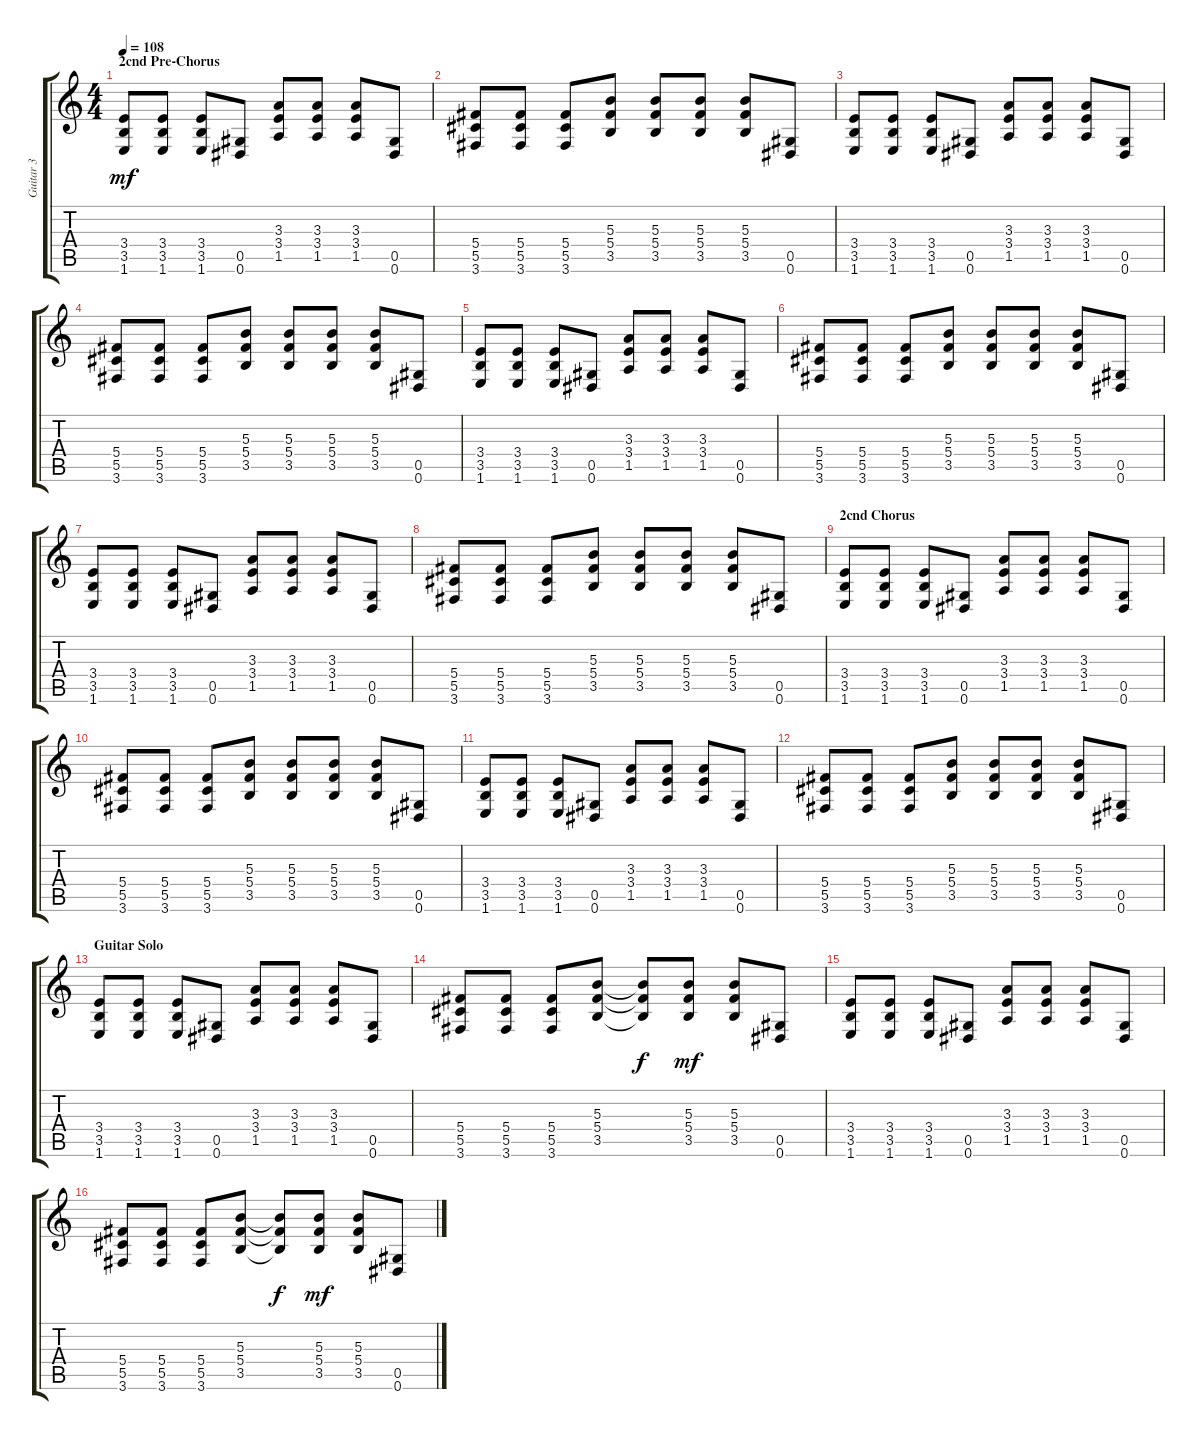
\track ("Guitar 3" "Guitar 3") {instrument electricguitarmuted}
\staff {score tabs}
\tuning (Eb4 Bb3 Gb3 Db3 Ab2 Eb2) {hide}
\ts (4 4)
\section ("" "2cnd Pre-Chorus")
\tempo 108
\clef g2
\ks c
(3.4 3.5 1.6).8{dy mf instrument distortionguitar} (3.4 3.5 1.6).8 (3.4 3.5 1.6).8 (0.5 0.6).8 (3.3 3.4 1.5).8 (3.3 3.4 1.5).8 (3.3 3.4 1.5).8 (0.5 0.6).8 |
(5.4 5.5 3.6).8 (5.4 5.5 3.6).8 (5.4 5.5 3.6).8 (5.3 5.4 3.5).8 (5.3 5.4 3.5).8 (5.3 5.4 3.5).8 (5.3 5.4 3.5).8 (0.5 0.6).8 |
(3.4 3.5 1.6).8 (3.4 3.5 1.6).8 (3.4 3.5 1.6).8 (0.5 0.6).8 (3.3 3.4 1.5).8 (3.3 3.4 1.5).8 (3.3 3.4 1.5).8 (0.5 0.6).8 |
(5.4 5.5 3.6).8 (5.4 5.5 3.6).8 (5.4 5.5 3.6).8 (5.3 5.4 3.5).8 (5.3 5.4 3.5).8 (5.3 5.4 3.5).8 (5.3 5.4 3.5).8 (0.5 0.6).8 |
(3.4 3.5 1.6).8 (3.4 3.5 1.6).8 (3.4 3.5 1.6).8 (0.5 0.6).8 (3.3 3.4 1.5).8 (3.3 3.4 1.5).8 (3.3 3.4 1.5).8 (0.5 0.6).8 |
(5.4 5.5 3.6).8 (5.4 5.5 3.6).8 (5.4 5.5 3.6).8 (5.3 5.4 3.5).8 (5.3 5.4 3.5).8 (5.3 5.4 3.5).8 (5.3 5.4 3.5).8 (0.5 0.6).8 |
(3.4 3.5 1.6).8 (3.4 3.5 1.6).8 (3.4 3.5 1.6).8 (0.5 0.6).8 (3.3 3.4 1.5).8 (3.3 3.4 1.5).8 (3.3 3.4 1.5).8 (0.5 0.6).8 |
(5.4 5.5 3.6).8 (5.4 5.5 3.6).8 (5.4 5.5 3.6).8 (5.3 5.4 3.5).8 (5.3 5.4 3.5).8 (5.3 5.4 3.5).8 (5.3 5.4 3.5).8 (0.5 0.6).8 |
\section ("" "2cnd Chorus")
(3.4 3.5 1.6).8 (3.4 3.5 1.6).8 (3.4 3.5 1.6).8 (0.5 0.6).8 (3.3 3.4 1.5).8 (3.3 3.4 1.5).8 (3.3 3.4 1.5).8 (0.5 0.6).8 |
(5.4 5.5 3.6).8 (5.4 5.5 3.6).8 (5.4 5.5 3.6).8 (5.3 5.4 3.5).8 (5.3 5.4 3.5).8 (5.3 5.4 3.5).8 (5.3 5.4 3.5).8 (0.5 0.6).8 |
(3.4 3.5 1.6).8 (3.4 3.5 1.6).8 (3.4 3.5 1.6).8 (0.5 0.6).8 (3.3 3.4 1.5).8 (3.3 3.4 1.5).8 (3.3 3.4 1.5).8 (0.5 0.6).8 |
(5.4 5.5 3.6).8 (5.4 5.5 3.6).8 (5.4 5.5 3.6).8 (5.3 5.4 3.5).8 (5.3 5.4 3.5).8 (5.3 5.4 3.5).8 (5.3 5.4 3.5).8 (0.5 0.6).8 |
\section ("" "Guitar Solo")
(3.4 3.5 1.6).8 (3.4 3.5 1.6).8 (3.4 3.5 1.6).8 (0.5 0.6).8 (3.3 3.4 1.5).8 (3.3 3.4 1.5).8 (3.3 3.4 1.5).8 (0.5 0.6).8 |
(5.4 5.5 3.6).8{instrument distortionguitar} (5.4 5.5 3.6).8 (5.4 5.5 3.6).8 (5.3 5.4 3.5).8 (5.3{t} 5.4{t} 3.5{t}).8{dy f} (5.3 5.4 3.5).8{dy mf} (5.3 5.4 3.5).8 (0.5 0.6).8 |
(3.4 3.5 1.6).8 (3.4 3.5 1.6).8 (3.4 3.5 1.6).8 (0.5 0.6).8 (3.3 3.4 1.5).8 (3.3 3.4 1.5).8 (3.3 3.4 1.5).8 (0.5 0.6).8 |
(5.4 5.5 3.6).8 (5.4 5.5 3.6).8 (5.4 5.5 3.6).8 (5.3 5.4 3.5).8 (5.3{t} 5.4{t} 3.5{t}).8{dy f} (5.3 5.4 3.5).8{dy mf} (5.3 5.4 3.5).8 (0.5 0.6).8
